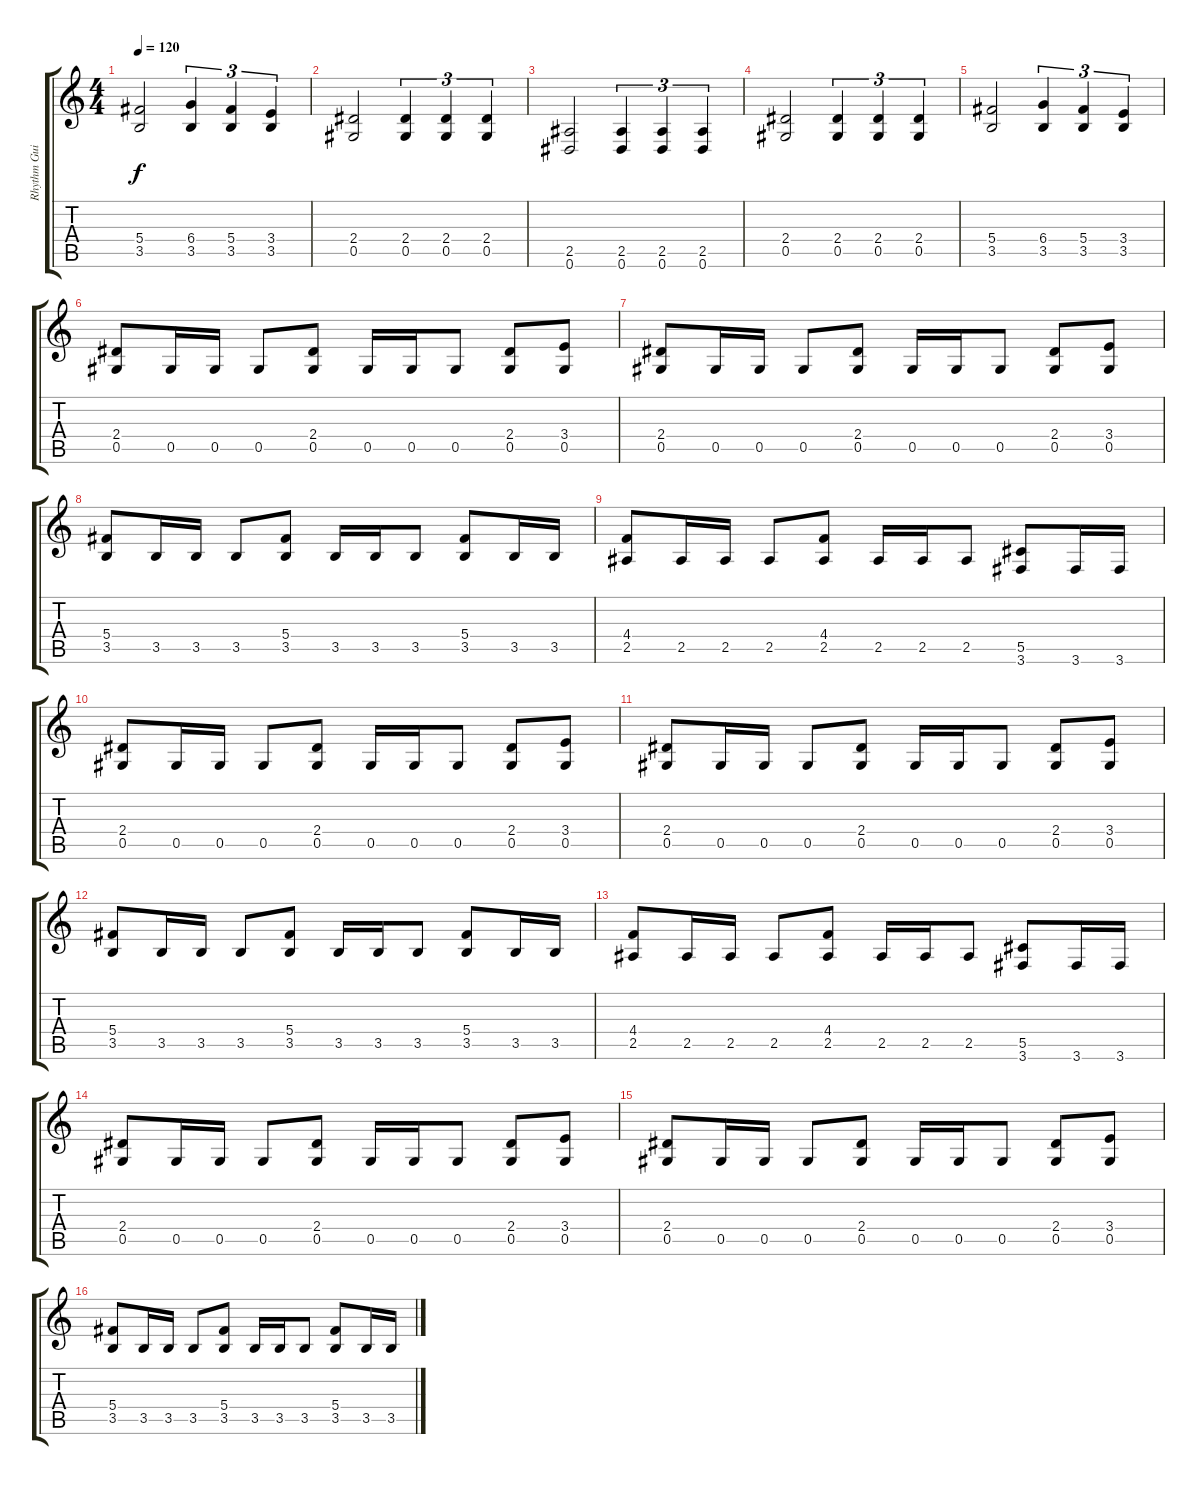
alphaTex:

\track ("Rhythm Guitar" "Rhythm Gui") {instrument distortionguitar}
\staff {score tabs}
\tuning (Eb4 Bb3 Gb3 Db3 Ab2 Eb2) {hide}
\ts (4 4)
\tempo 120
\clef g2
\ks c
(5.4 3.5).2{dy f} (6.4 3.5).4{tu (3 2)} (5.4 3.5).4{tu (3 2)} (3.4 3.5).4{tu (3 2)} |
(2.4 0.5).2 (2.4 0.5).4{tu (3 2)} (2.4 0.5).4{tu (3 2)} (2.4 0.5).4{tu (3 2)} |
(2.5 0.6).2 (2.5 0.6).4{tu (3 2)} (2.5 0.6).4{tu (3 2)} (2.5 0.6).4{tu (3 2)} |
(2.4 0.5).2 (2.4 0.5).4{tu (3 2)} (2.4 0.5).4{tu (3 2)} (2.4 0.5).4{tu (3 2)} |
(5.4 3.5).2 (6.4 3.5).4{tu (3 2)} (5.4 3.5).4{tu (3 2)} (3.4 3.5).4{tu (3 2)} |
(2.4 0.5).8 0.5.16 0.5.16 0.5.8 (2.4 0.5).8 0.5.16 0.5.16 0.5.8 (2.4 0.5).8 (3.4 0.5).8 |
(2.4 0.5).8 0.5.16 0.5.16 0.5.8 (2.4 0.5).8 0.5.16 0.5.16 0.5.8 (2.4 0.5).8 (3.4 0.5).8 |
(5.4 3.5).8 3.5.16 3.5.16 3.5.8 (5.4 3.5).8 3.5.16 3.5.16 3.5.8 (5.4 3.5).8 3.5.16 3.5.16 |
(4.4 2.5).8 2.5.16 2.5.16 2.5.8 (4.4 2.5).8 2.5.16 2.5.16 2.5.8 (5.5 3.6).8 3.6.16 3.6.16 |
(2.4 0.5).8 0.5.16 0.5.16 0.5.8 (2.4 0.5).8 0.5.16 0.5.16 0.5.8 (2.4 0.5).8 (3.4 0.5).8 |
(2.4 0.5).8 0.5.16 0.5.16 0.5.8 (2.4 0.5).8 0.5.16 0.5.16 0.5.8 (2.4 0.5).8 (3.4 0.5).8 |
(5.4 3.5).8 3.5.16 3.5.16 3.5.8 (5.4 3.5).8 3.5.16 3.5.16 3.5.8 (5.4 3.5).8 3.5.16 3.5.16 |
(4.4 2.5).8 2.5.16 2.5.16 2.5.8 (4.4 2.5).8 2.5.16 2.5.16 2.5.8 (5.5 3.6).8 3.6.16 3.6.16 |
(2.4 0.5).8 0.5.16 0.5.16 0.5.8 (2.4 0.5).8 0.5.16 0.5.16 0.5.8 (2.4 0.5).8 (3.4 0.5).8 |
(2.4 0.5).8 0.5.16 0.5.16 0.5.8 (2.4 0.5).8 0.5.16 0.5.16 0.5.8 (2.4 0.5).8 (3.4 0.5).8 |
(5.4 3.5).8 3.5.16 3.5.16 3.5.8 (5.4 3.5).8 3.5.16 3.5.16 3.5.8 (5.4 3.5).8 3.5.16 3.5.16
